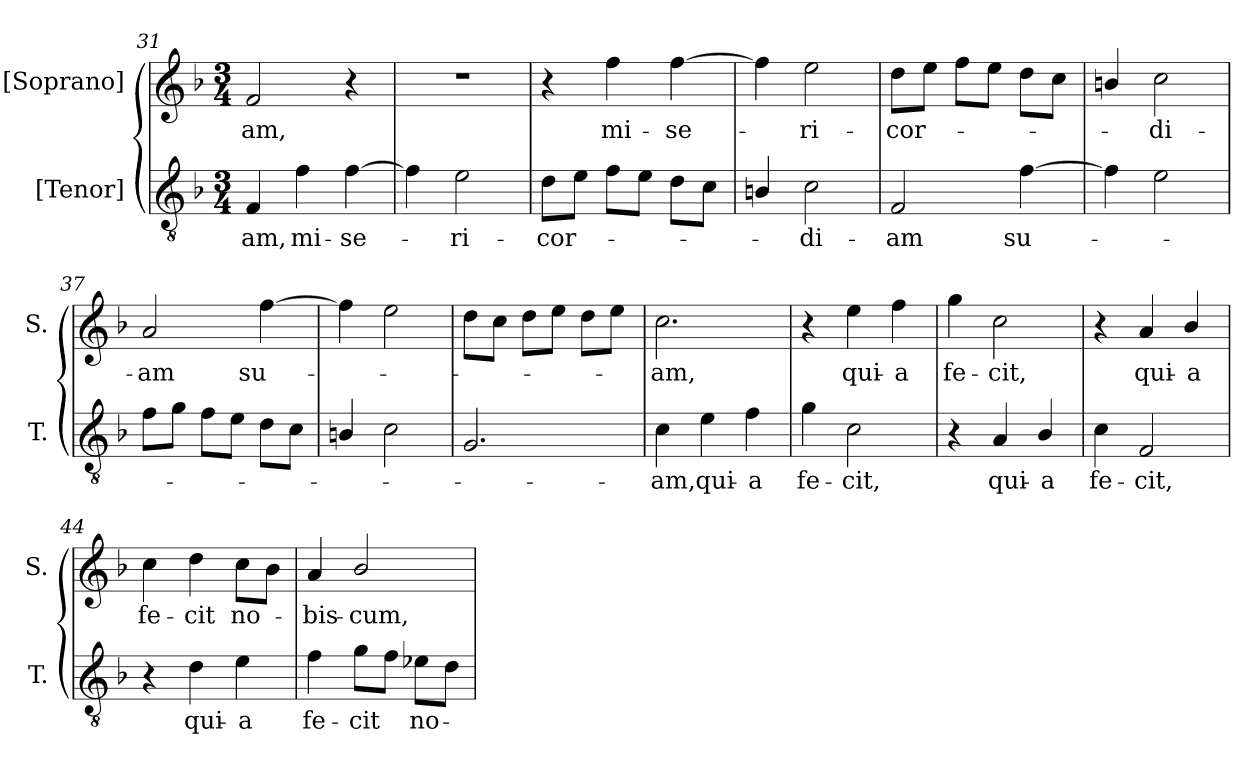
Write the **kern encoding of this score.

**kern	**text	**kern	**text
*part2	*part2	*part1	*part1
*staff2	*staff2	*staff1	*staff1
*I"[Tenor]	*	*I"[Soprano]	*
*I'T.	*	*I'S.	*
*clefGv2	*	*clefG2	*
*ITrd7c12	*	*	*
*k[b-]	*	*k[b-]	*
*F:	*	*F:	*
*M3/4	*	*M3/4	*
=31	=31	=31	=31
!	!LO:LY:b:color=#000000	!	!
!	!	!	!LO:LY:b:color=#000000
4FFi/	-am,	2fi/	-am,
!	!LO:LY:b:color=#000000	!	!
4Fi\	mi-	.	.
!	!LO:LY:b:color=#000000	!	!
[4Fi\	-se-	4r	.
=32	=32	=32	=32
!	!	!LO:N:vis=1	!
4Fi\]	.	2.r	.
!	!LO:LY:b:color=#000000	!	!
2Ei\	-ri-	.	.
=33	=33	=33	=33
!	!LO:LY:b:color=#000000	!	!
8Di\L	-cor-	4r	.
8Ei\J	.	.	.
!	!	!	!LO:LY:b:color=#000000
8Fi\L	.	4ffi\	mi-
8Ei\J	.	.	.
!	!	!	!LO:LY:b:color=#000000
8Di\L	.	[4ffi\	-se-
8Ci\J	.	.	.
=34	=34	=34	=34
4BBni/	.	4ffi\]	.
!	!LO:LY:b:color=#000000	!	!
!	!	!	!LO:LY:b:color=#000000
2Ci\	-di-	2eei\	-ri-
!!LO:PB:g=z
=35	=35	=35	=35
!	!LO:LY:b:color=#000000	!	!
!	!	!	!LO:LY:b:color=#000000
2FFi/	-am	8ddi\L	-cor-
.	.	8eei\J	.
.	.	8ffi\L	.
.	.	8eei\J	.
!	!LO:LY:b:color=#000000	!	!
[4Fi\	su-	8ddi\L	.
.	.	8cci\J	.
=36	=36	=36	=36
4Fi\]	.	4bni/	.
!	!	!	!LO:LY:b:color=#000000
2Ei\	.	2cci\	-di-
=37	=37	=37	=37
!	!	!	!LO:LY:b:color=#000000
8Fi\L	.	2ai/	-am
8Gi\J	.	.	.
8Fi\L	.	.	.
8Ei\J	.	.	.
!	!	!	!LO:LY:b:color=#000000
8Di\L	.	[4ffi\	su-
8Ci\J	.	.	.
=38	=38	=38	=38
4BBni/	.	4ffi\]	.
2Ci\	.	2eei\	.
=39	=39	=39	=39
2.GGi/	.	8ddi\L	.
.	.	8cci\J	.
.	.	8ddi\L	.
.	.	8eei\J	.
.	.	8ddi\L	.
.	.	8eei\J	.
=40	=40	=40	=40
!	!LO:LY:b:color=#000000	!	!
!	!	!	!LO:LY:b:color=#000000
4Ci\	-am,	2.cci\	-am,
!	!LO:LY:b:color=#000000	!	!
4Ei\	qui-	.	.
!	!LO:LY:b:color=#000000	!	!
4Fi\	-a	.	.
=41	=41	=41	=41
!	!LO:LY:b:color=#000000	!	!
4Gi\	fe-	4r	.
!	!LO:LY:b:color=#000000	!	!
!	!	!	!LO:LY:b:color=#000000
2Ci\	-cit,	4eei\	qui-
!	!	!	!LO:LY:b:color=#000000
.	.	4ffi\	-a
=42	=42	=42	=42
!	!	!	!LO:LY:b:color=#000000
4r	.	4ggi\	fe-
!	!LO:LY:b:color=#000000	!	!
!	!	!	!LO:LY:b:color=#000000
4AAi/	qui-	2cci\	-cit,
!	!LO:LY:b:color=#000000	!	!
4BB-i/	-a	.	.
=43	=43	=43	=43
!	!LO:LY:b:color=#000000	!	!
4Ci\	fe-	4r	.
!	!LO:LY:b:color=#000000	!	!
!	!	!	!LO:LY:b:color=#000000
2FFi/	-cit,	4ai/	qui-
!	!	!	!LO:LY:b:color=#000000
.	.	4b-i/	-a
!!LO:LB:g=z
=44	=44	=44	=44
!	!	!	!LO:LY:b:color=#000000
4r	.	4cci\	fe-
!	!LO:LY:b:color=#000000	!	!
!	!	!	!LO:LY:b:color=#000000
4Di\	qui-	4ddi\	-cit
!	!LO:LY:b:color=#000000	!	!
!	!	!	!LO:LY:b:color=#000000
4Ei\	-a	8cci\L	no-
.	.	8b-i\J	.
=45	=45	=45	=45
!	!LO:LY:b:color=#000000	!	!
!	!	!	!LO:LY:b:color=#000000
4Fi\	fe-	4ai/	-bis-
!	!LO:LY:b:color=#000000	!	!
!	!	!	!LO:LY:b:color=#000000
8Gi\L	-cit	2b-i/	-cum,
8Fi\J	.	.	.
!	!LO:LY:b:color=#000000	!	!
8E-Xi\L	no-	.	.
8Di\J	.	.	.
=	=	=	=
*-	*-	*-	*-
